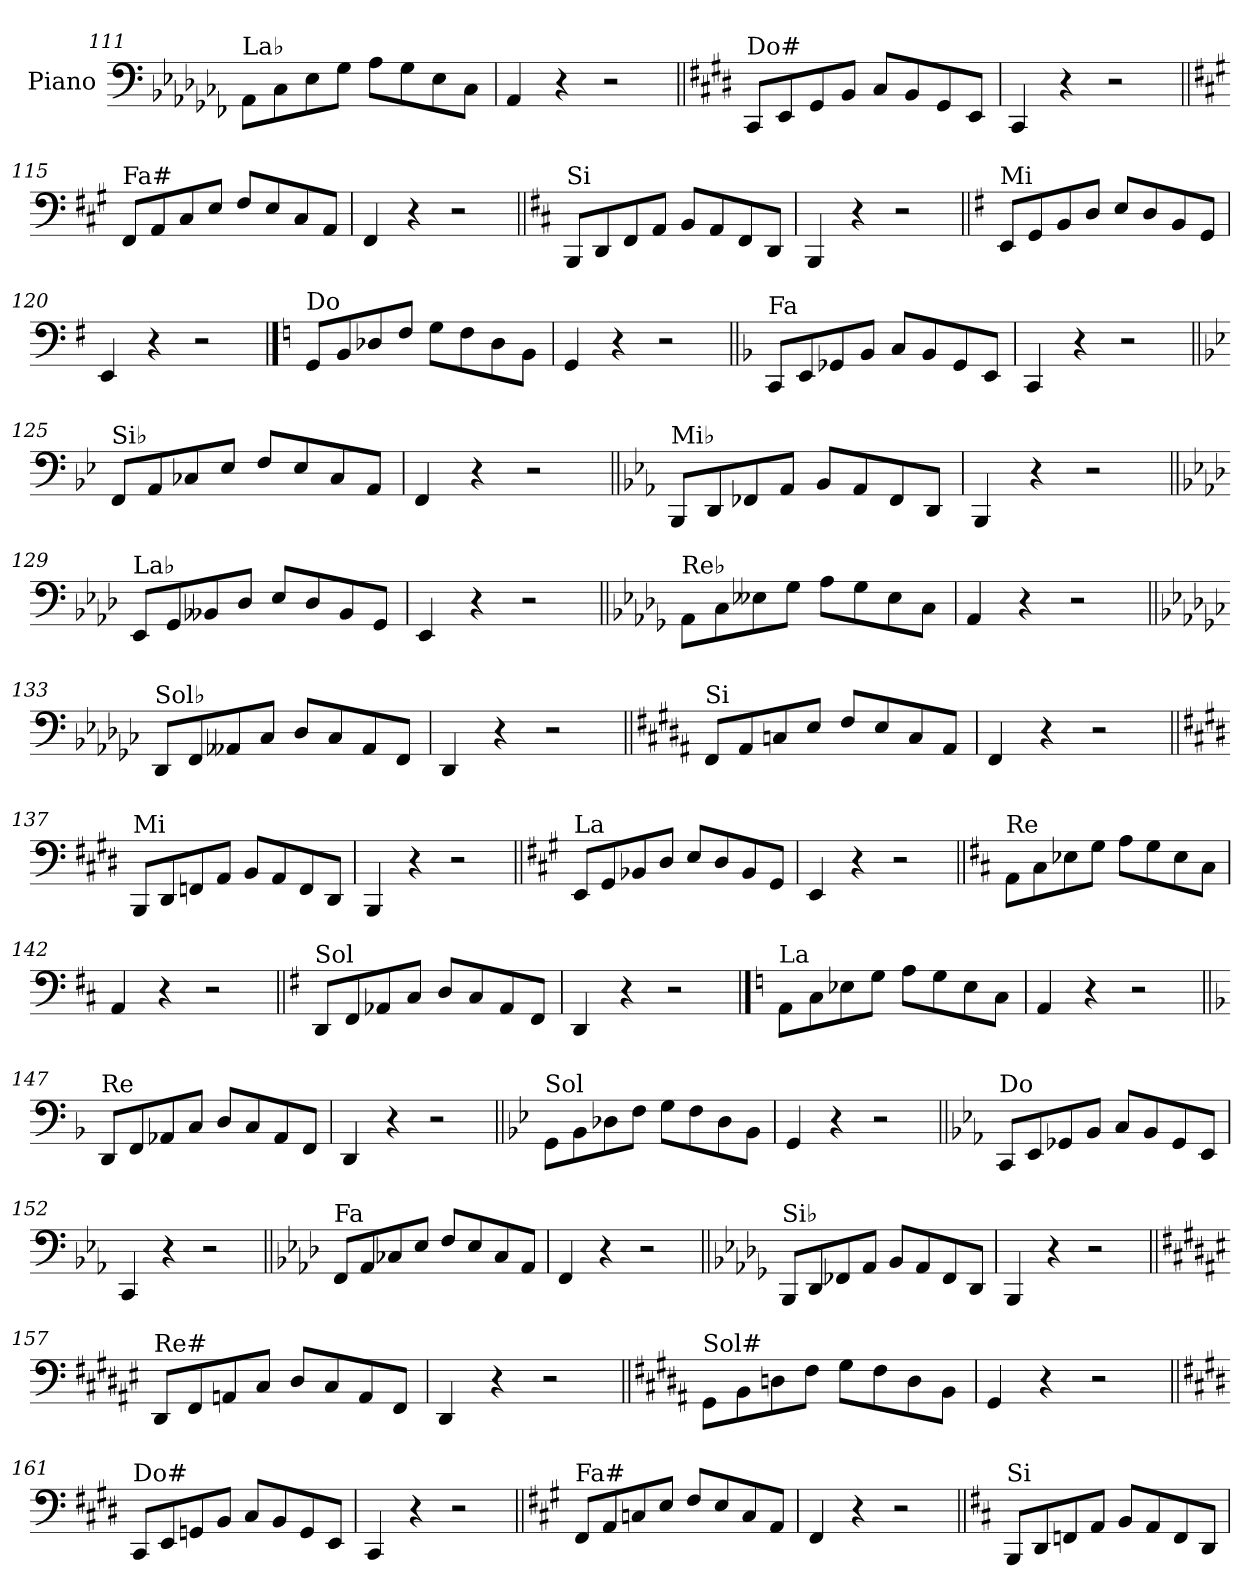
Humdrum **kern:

**kern
*part1
*staff1
*I"Piano
*I'Pno.
*clefF4
*k[b-e-a-d-g-c-f-]
=111
!LO:TX:a:t=La♭
8AA-\L
8C-\
8E-\
8G-\J
8A-\L
8G-\
8E-\
8C-\J
=112
4AA-/
4r
2r
=113||
*k[f#c#g#d#]
!LO:TX:a:t=Do#
8CC#/L
8EE/
8GG#/
8BB/J
8C#/L
8BB/
8GG#/
8EE/J
=114
4CC#/
4r
2r
!!LO:LB:g=z
=115||
*k[f#c#g#]
!LO:TX:a:t=Fa#
8FF#/L
8AA/
8C#/
8E/J
8F#/L
8E/
8C#/
8AA/J
=116
4FF#/
4r
2r
=117||
*k[f#c#]
!LO:TX:a:t=Si
8BBB/L
8DD/
8FF#/
8AA/J
8BB/L
8AA/
8FF#/
8DD/J
=118
4BBB/
4r
2r
=119||
*k[f#]
!LO:TX:a:t=Mi
8EE/L
8GG/
8BB/
8D/J
8E/L
8D/
8BB/
8GG/J
=120
4EE/
4r
2r
!!LO:LB:g=z
==121
*k[]
!LO:TX:a:t=Do
8GG/L
8BB/
8D-X/
8F/J
8G\L
8F\
8D-\
8BB\J
=122
4GG/
4r
2r
=123||
*k[b-]
!LO:TX:a:t=Fa
8CC/L
8EE/
8GG-X/
8BB-/J
8C/L
8BB-/
8GG-/
8EE/J
=124
4CC/
4r
2r
=125||
*k[b-e-]
!LO:TX:a:t=Si♭
8FF/L
8AA/
8C-X/
8E-/J
8F/L
8E-/
8C-/
8AA/J
=126
4FF/
4r
2r
!!LO:LB:g=z
=127||
*k[b-e-a-]
!LO:TX:a:t=Mi♭
8BBB-/L
8DD/
8FF-X/
8AA-/J
8BB-/L
8AA-/
8FF-/
8DD/J
=128
4BBB-/
4r
2r
=129||
*k[b-e-a-d-]
!LO:TX:a:t=La♭
8EE-/L
8GG/
8BB--X/
8D-/J
8E-/L
8D-/
8BB--/
8GG/J
=130
4EE-/
4r
2r
=131||
*k[b-e-a-d-g-]
!LO:TX:a:t=Re♭
8AA-\L
8C\
8E--X\
8G-\J
8A-\L
8G-\
8E--\
8C\J
=132
4AA-/
4r
2r
!!LO:LB:g=z
=133||
*k[b-e-a-d-g-c-]
!LO:TX:a:t=Sol♭
8DD-/L
8FF/
8AA--X/
8C-/J
8D-/L
8C-/
8AA--/
8FF/J
=134
4DD-/
4r
2r
=135||
*k[f#c#g#d#a#]
!LO:TX:a:t=Si
8FF#/L
8AA#/
8Cn/
8E/J
8F#/L
8E/
8C/
8AA#/J
=136
4FF#/
4r
2r
=137||
*k[f#c#g#d#]
!LO:TX:a:t=Mi
8BBB/L
8DD#/
8FFn/
8AA/J
8BB/L
8AA/
8FF/
8DD#/J
=138
4BBB/
4r
2r
!!LO:LB:g=z
=139||
*k[f#c#g#]
!LO:TX:a:t=La
8EE/L
8GG#/
8BB-X/
8D/J
8E/L
8D/
8BB-/
8GG#/J
=140
4EE/
4r
2r
=141||
*k[f#c#]
!LO:TX:a:t=Re
8AA\L
8C#\
8E-X\
8G\J
8A\L
8G\
8E-\
8C#\J
=142
4AA/
4r
2r
=143||
*k[f#]
!LO:TX:a:t=Sol
8DD/L
8FF#/
8AA-X/
8C/J
8D/L
8C/
8AA-/
8FF#/J
=144
4DD/
4r
2r
!!LO:PB:g=z
==145
*k[]
!LO:TX:a:t=La
8AA\L
8C\
8E-X\
8G\J
8A\L
8G\
8E-\
8C\J
=146
4AA/
4r
2r
=147||
*k[b-]
!LO:TX:a:t=Re
8DD/L
8FF/
8AA-X/
8C/J
8D/L
8C/
8AA-/
8FF/J
=148
4DD/
4r
2r
=149||
*k[b-e-]
!LO:TX:a:t=Sol
8GG\L
8BB-\
8D-X\
8F\J
8G\L
8F\
8D-\
8BB-\J
=150
4GG/
4r
2r
!!LO:LB:g=z
=151||
*k[b-e-a-]
!LO:TX:a:t=Do
8CC/L
8EE-/
8GG-X/
8BB-/J
8C/L
8BB-/
8GG-/
8EE-/J
=152
4CC/
4r
2r
=153||
*k[b-e-a-d-]
!LO:TX:a:t=Fa
8FF/L
8AA-/
8C-X/
8E-/J
8F/L
8E-/
8C-/
8AA-/J
=154
4FF/
4r
2r
=155||
*k[b-e-a-d-g-]
!LO:TX:a:t=Si♭
8BBB-/L
8DD-/
8FF-X/
8AA-/J
8BB-/L
8AA-/
8FF-/
8DD-/J
=156
4BBB-/
4r
2r
!!LO:LB:g=z
=157||
*k[f#c#g#d#a#e#]
!LO:TX:a:t=Re#
8DD#/L
8FF#/
8AAn/
8C#/J
8D#/L
8C#/
8AA/
8FF#/J
=158
4DD#/
4r
2r
=159||
*k[f#c#g#d#a#]
!LO:TX:a:t=Sol#
8GG#\L
8BB\
8Dn\
8F#\J
8G#\L
8F#\
8D\
8BB\J
=160
4GG#/
4r
2r
=161||
*k[f#c#g#d#]
!LO:TX:a:t=Do#
8CC#/L
8EE/
8GGn/
8BB/J
8C#/L
8BB/
8GG/
8EE/J
=162
4CC#/
4r
2r
!!LO:LB:g=z
=163||
*k[f#c#g#]
!LO:TX:a:t=Fa#
8FF#/L
8AA/
8Cn/
8E/J
8F#/L
8E/
8C/
8AA/J
=164
4FF#/
4r
2r
=165||
*k[f#c#]
!LO:TX:a:t=Si
8BBB/L
8DD/
8FFn/
8AA/J
8BB/L
8AA/
8FF/
8DD/J
=
*-
